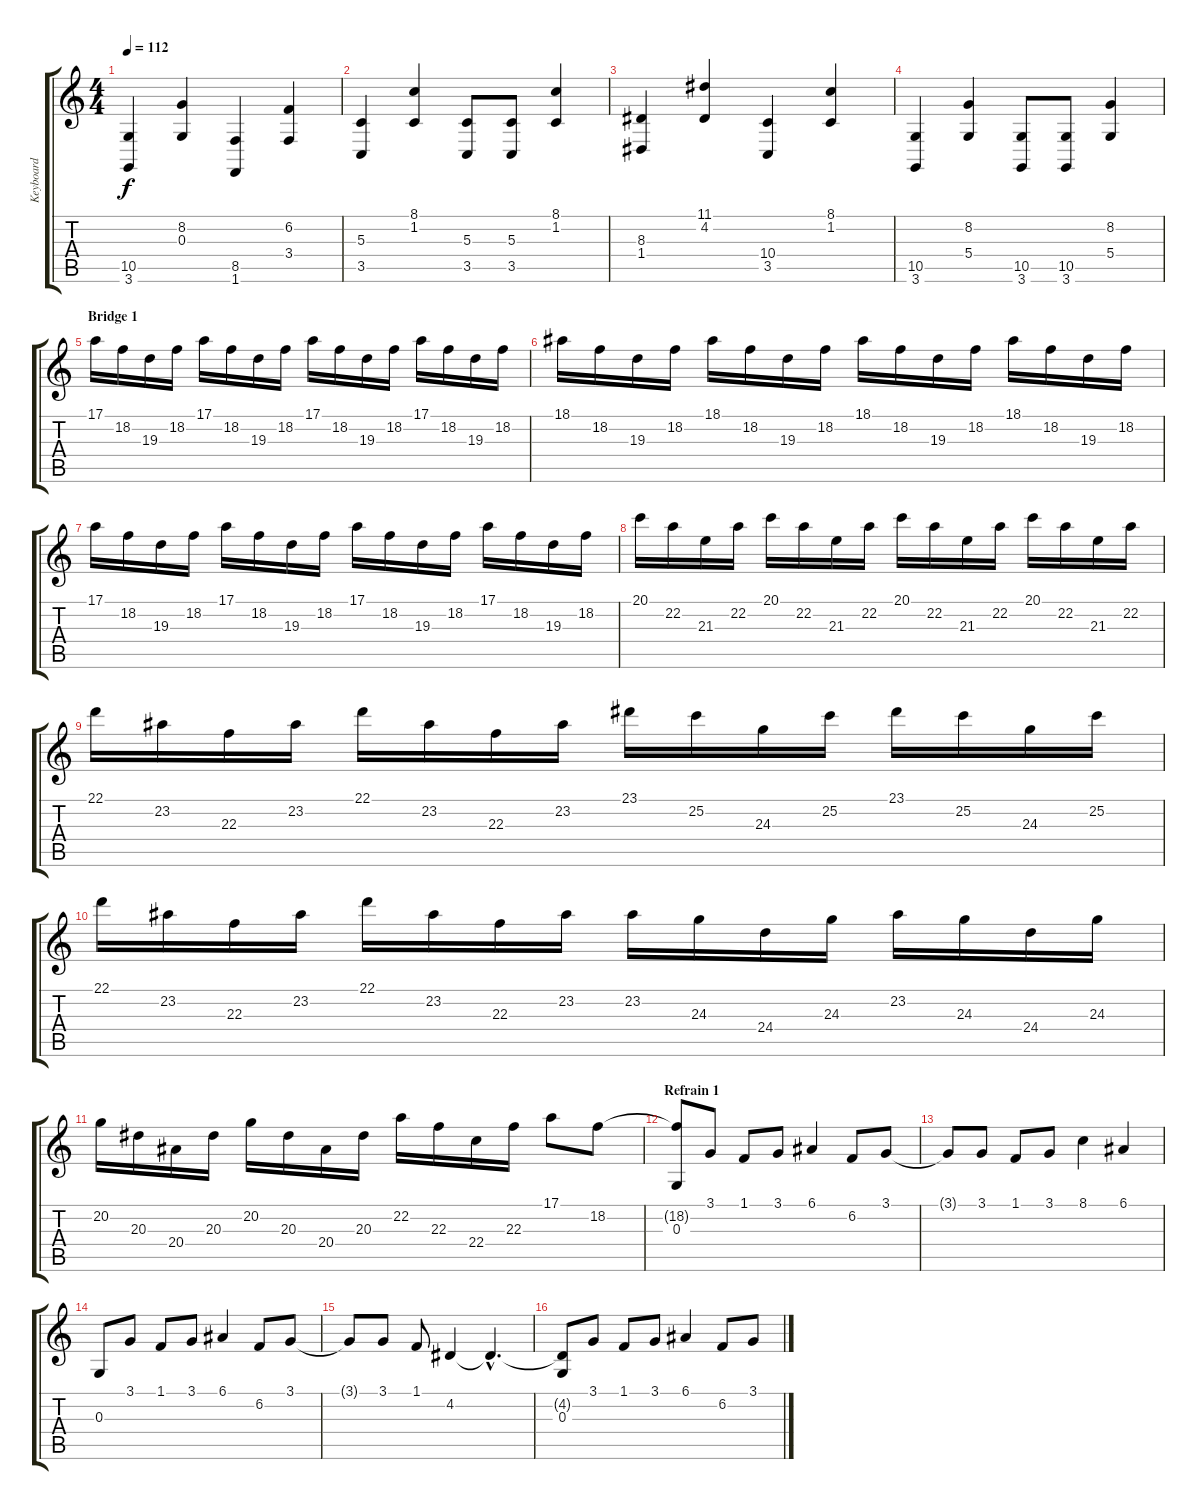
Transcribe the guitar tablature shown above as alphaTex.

\track ("Keyboard" "Keyboard") {instrument rockorgan}
\staff {score tabs}
\tuning (E4 B3 G3 D3 A2 E2) {hide}
\ts (4 4)
\tempo 112
\clef g2
\ks c
(10.5 3.6).4{dy f} (8.2 0.3).4 (8.5 1.6).4 (6.2 3.4).4 |
(5.3 3.5).4 (8.1 1.2).4 (5.3 3.5).8 (5.3 3.5).8 (8.1 1.2).4 |
(8.3 1.4).4 (11.1 4.2).4 (10.4 3.5).4 (8.1 1.2).4 |
(10.5 3.6).4 (8.2 5.4).4 (10.5 3.6).8 (10.5 3.6).8 (8.2 5.4).4 |
\section ("" "Bridge 1")
17.1.16 18.2.16 19.3.16 18.2.16 17.1.16 18.2.16 19.3.16 18.2.16 17.1.16 18.2.16 19.3.16 18.2.16 17.1.16 18.2.16 19.3.16 18.2.16 |
18.1.16 18.2.16 19.3.16 18.2.16 18.1.16 18.2.16 19.3.16 18.2.16 18.1.16 18.2.16 19.3.16 18.2.16 18.1.16 18.2.16 19.3.16 18.2.16 |
17.1.16 18.2.16 19.3.16 18.2.16 17.1.16 18.2.16 19.3.16 18.2.16 17.1.16 18.2.16 19.3.16 18.2.16 17.1.16 18.2.16 19.3.16 18.2.16 |
20.1.16 22.2.16 21.3.16 22.2.16 20.1.16 22.2.16 21.3.16 22.2.16 20.1.16 22.2.16 21.3.16 22.2.16 20.1.16 22.2.16 21.3.16 22.2.16 |
22.1.16 23.2.16 22.3.16 23.2.16 22.1.16 23.2.16 22.3.16 23.2.16 23.1.16 25.2.16 24.3.16 25.2.16 23.1.16 25.2.16 24.3.16 25.2.16 |
22.1.16 23.2.16 22.3.16 23.2.16 22.1.16 23.2.16 22.3.16 23.2.16 23.2.16 24.3.16 24.4.16 24.3.16 23.2.16 24.3.16 24.4.16 24.3.16 |
20.2.16 20.3.16 20.4.16 20.3.16 20.2.16 20.3.16 20.4.16 20.3.16 22.2.16 22.3.16 22.4.16 22.3.16 17.1.8 18.2.8 |
\section ("" "Refrain 1")
(18.2{t} 0.3).8 3.1.8 1.1.8 3.1.8 6.1.4 6.2.8 3.1.8 |
3.1{t}.8 3.1.8 1.1.8 3.1.8 8.1.4 6.1.4 |
0.3.8 3.1.8 1.1.8 3.1.8 6.1.4 6.2.8 3.1.8 |
3.1{t}.8 3.1.8 1.1.8 4.2.4 4.2{hac t}.4{d} |
(4.2{t} 0.3).8 3.1.8 1.1.8 3.1.8 6.1.4 6.2.8 3.1.8
